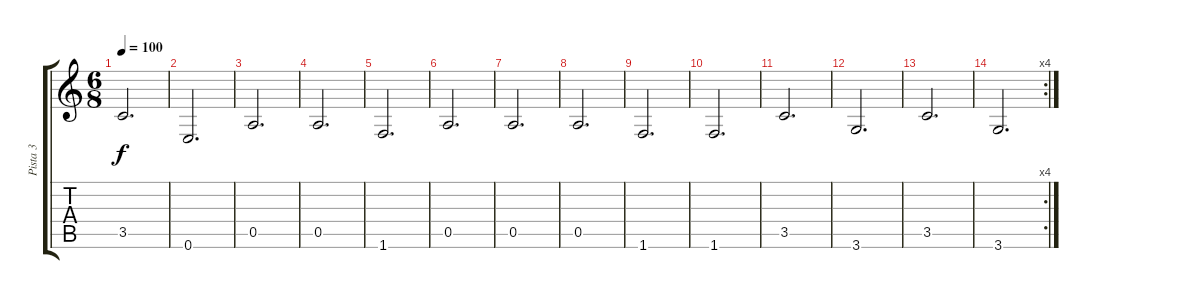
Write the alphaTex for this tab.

\track ("Pista 3" "Pista 3") {instrument acousticbass}
\staff {score tabs}
\tuning (E4 B3 G3 D3 A2 E2) {hide}
\ts (6 8)
\tempo 100
\clef g2
\ks c
3.5.2{d dy f} |
0.6.2{d} |
0.5.2{d} |
0.5.2{d} |
1.6.2{d} |
0.5.2{d} |
0.5.2{d} |
0.5.2{d} |
1.6.2{d} |
1.6.2{d} |
3.5.2{d} |
3.6.2{d} |
3.5.2{d} |
\rc 4
3.6.2{d}
